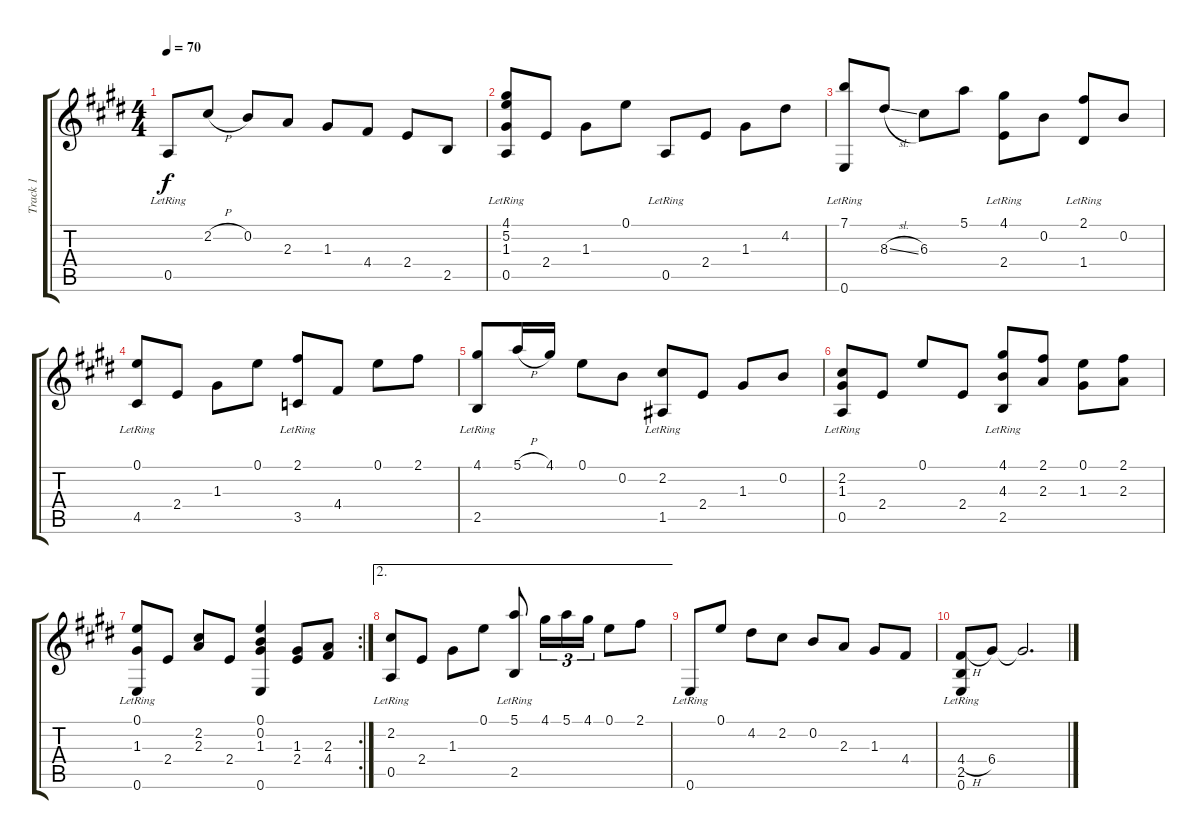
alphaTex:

\track ("Track 1" "Track 1") {instrument acousticguitarnylon}
\staff {score tabs}
\tuning (E4 B3 G3 D3 A2 E2) {hide}
\ts (4 4)
\tempo 70
\clef g2
\ks e
0.5{lr}.8{dy f} 2.2{h}.8 0.2.8 2.3.8 1.3.8 4.4.8 2.4.8 2.5.8 |
(4.1{lr} 5.2{lr} 1.3 0.5{lr}).8 2.4.8 1.3.8 0.1.8 0.5{lr}.8 2.4.8 1.3.8 4.2.8 |
(7.1 0.6{lr}).8 8.3{sl}.8 6.3.8 5.1.8 (4.1 2.4{lr}).8 0.2.8 (2.1 1.4{lr}).8 0.2.8 |
(0.1 4.5{lr}).8 2.4.8 1.3.8 0.1.8 (2.1 3.5{lr}).8 4.4.8 0.1.8 2.1.8 |
(4.1 2.5{lr}).8 5.1{h}.16 4.1.16 0.1.8 0.2.8 (2.2 1.5{lr}).8 2.4.8 1.3.8 0.2.8 |
(2.2{lr} 1.3{lr} 0.5{lr}).8 2.4.8 0.1.8 2.4.8 (4.1 4.3 2.5{lr}).8 (2.1 2.3).8 (0.1 1.3).8 (2.1 2.3).8 |
\rc 2
(0.1 1.3 0.6{lr}).8 2.4.8 (2.2 2.3).8 2.4.8 (0.1 0.2 1.3 0.6).4 (1.3 2.4).8 (2.3 4.4).8 |
\ae 2
(2.2 0.5{lr}).8 2.4.8 1.3.8 0.1.8 (5.1 2.5{lr}).8 4.1.16{tu (3 2)} 5.1.16{tu (3 2)} 4.1.16{tu (3 2)} 0.1.8 2.1.8 |
0.6{lr}.8 0.1.8 4.2.8 2.2.8 0.2.8 2.3.8 1.3.8 4.4.8 |
(4.4{h lr} 2.5{lr} 0.6{lr}).8 6.4.8 6.4{t}.2{d}
